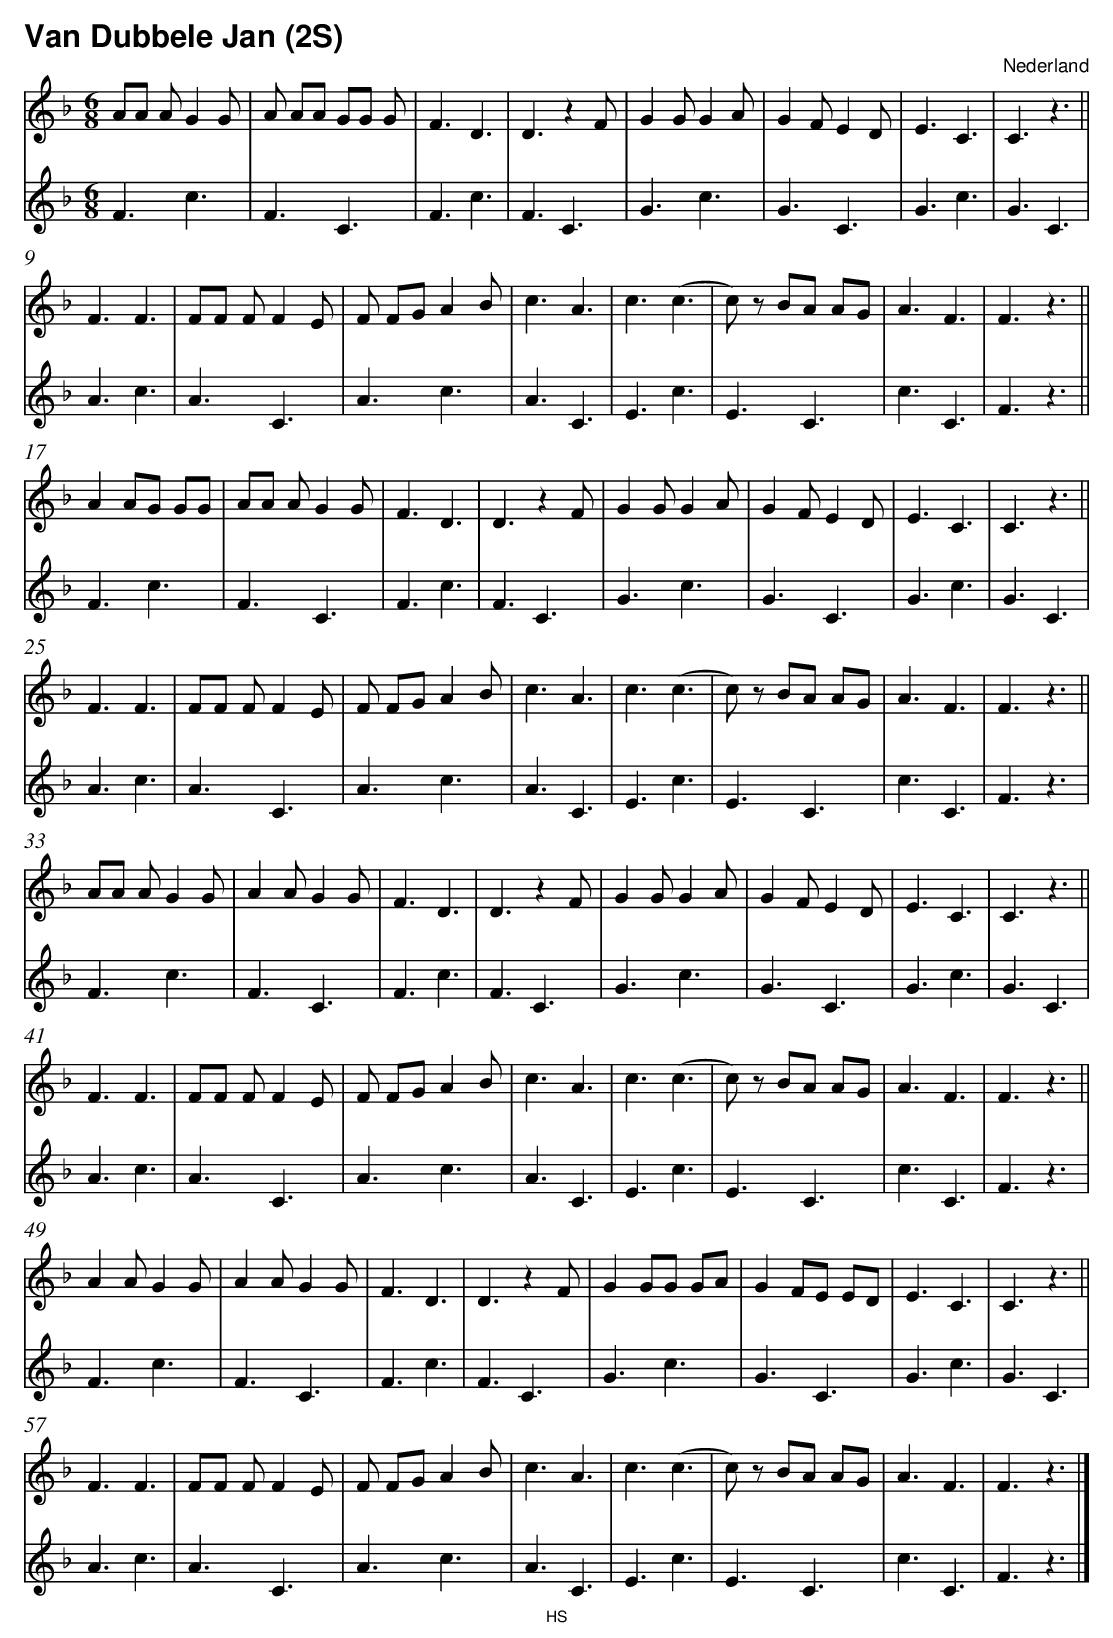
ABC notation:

X:1
T:Van Dubbele Jan (2S)
O:Nederland
M:6/8
L:1/8
Q:1/4=138
K:F
V:1 clef=treble
AA AG2 G|A AA GG G|F3 D3 |D3 z2 F| G2 GG2 A|G2 FE2 D|E3 C3 |C3 z3 ||
F3 F3 |FF FF2 E|F FG A2 B|c3 A3 | c3 (c3 |c)z BA AG |A3 F3 |F3 z3 ||
A2 AG GG |AA AG2 G|F3 D3 |D3 z2 F| G2 GG2 A|G2 FE2 D|E3 C3 |C3 z3 ||
F3 F3 |FF FF2 E|F FG A2 B|c3 A3 | c3 (c3 |c)z BA AG |A3 F3 |F3 z3 ||
AA AG2 G|A2 AG2 G|F3 D3 |D3 z2 F| G2 GG2 A|G2 FE2 D|E3 C3 |C3 z3 ||
F3 F3 |FF FF2 E|F FG A2 B|c3 A3 | c3 (c3 |c)z BA AG |A3 F3 |F3 z3 ||
A2 AG2 G|A2 AG2 G|F3 D3 |D3 z2 F| G2 GG GA |G2 FE ED |E3 C3 |C3 z3 ||
F3 F3 |FF FF2 E|F FG A2 B|c3 A3 | c3 (c3 |c)z BA AG |A3 F3 |F3 z3 |]
V:2 clef=treble
F3 c3 |F3 C3 |F3 c3 |F3 C3 | G3 c3 |G3 C3 |G3 c3 |G3 C3 |
A3 c3 |A3 C3 |A3 c3 |A3 C3 |E3 c3 |E3 C3 |c3 C3 |F3 z3 ||
F3 c3 |F3 C3 |F3 c3 |F3 C3 |G3 c3 |G3 C3 |G3 c3 |G3 C3 |
A3 c3 |A3 C3 |A3 c3 |A3 C3 |E3 c3 |E3 C3 |c3 C3 |F3 z3 |
F3 c3 |F3 C3 |F3 c3 |F3 C3 |G3 c3 |G3 C3 |G3 c3 |G3 C3 |
A3 c3 |A3 C3 |A3 c3 |A3 C3 |E3 c3 |E3 C3 |c3 C3 |F3 z3 |
F3 c3 |F3 C3 |F3 c3 |F3 C3 |G3 c3 |G3 C3 |G3 c3 |G3 C3 |
A3 c3 |A3 C3 |A3 c3 |A3 C3 |E3 c3 |E3 C3 |c3 C3 |F3 z3 |]
